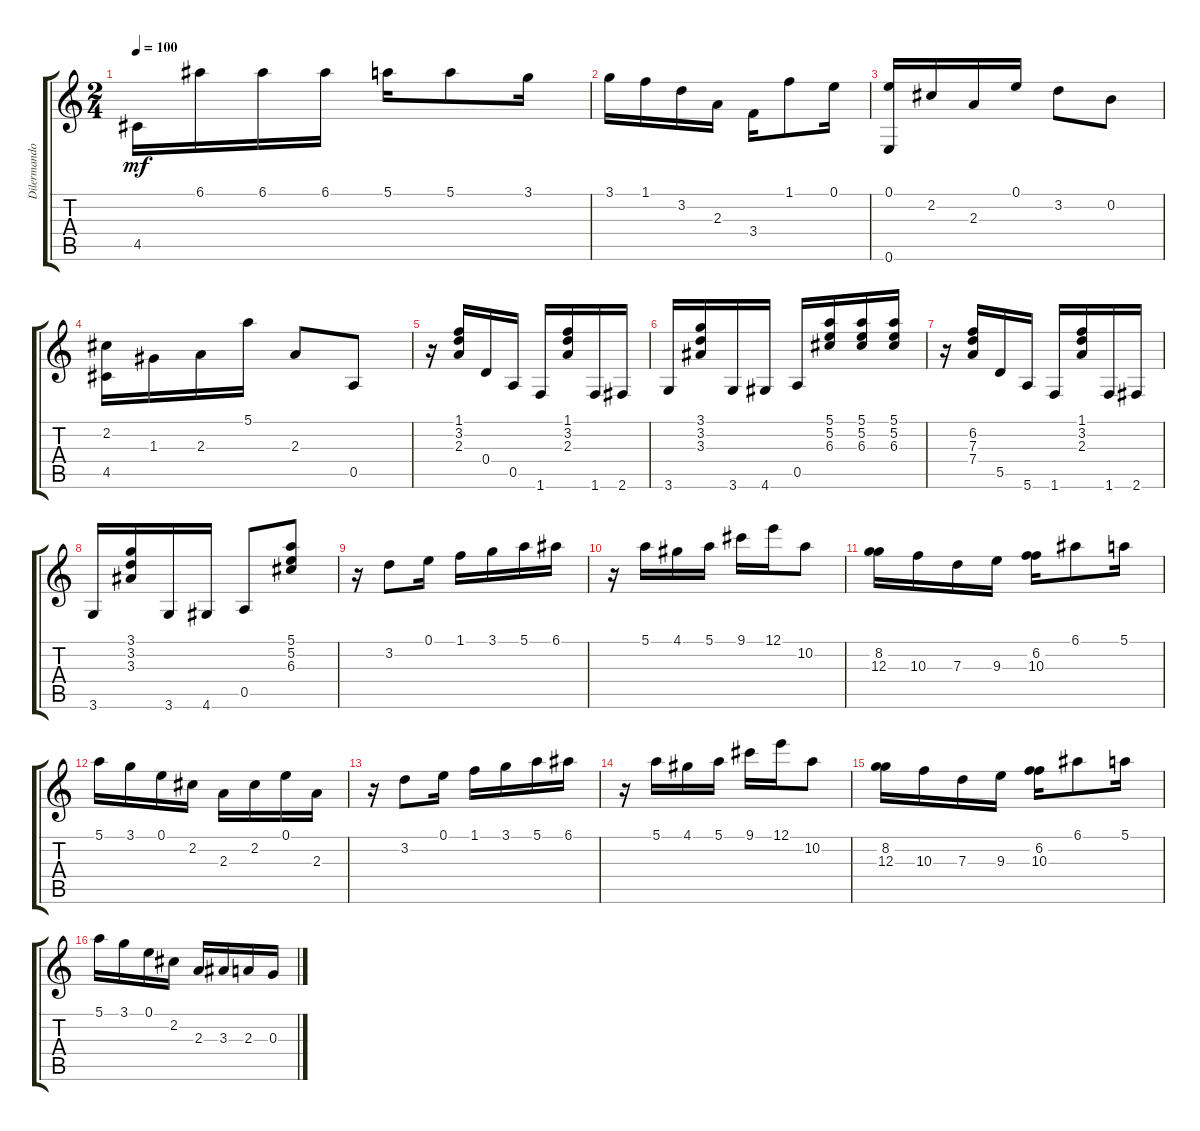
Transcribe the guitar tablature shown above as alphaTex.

\track ("Dilermando Reis" "Dilermando") {instrument acousticguitarnylon}
\staff {score tabs}
\tuning (E4 B3 G3 D3 A2 E2) {hide}
\ts (2 4)
\tempo 100
\clef g2
\ks c
4.5.16{dy mf} 6.1.16 6.1.16 6.1.16 5.1.16 5.1.8 3.1.16 |
3.1.16 1.1.16 3.2.16 2.3.16 3.4.16 1.1.8 0.1.16 |
(0.1 0.6).16 2.2.16 2.3.16 0.1.16 3.2.8 0.2.8 |
(2.2 4.5).16 1.3.16 2.3.16 5.1.16 2.3.8 0.5.8 |
r.16 (1.1 3.2 2.3).16 0.4.16 0.5.16 1.6.16 (1.1 3.2 2.3).16 1.6.16 2.6.16 |
3.6.16 (3.1 3.2 3.3).16 3.6.16 4.6.16 0.5.16 (5.1 5.2 6.3).16 (5.1 5.2 6.3).16 (5.1 5.2 6.3).16 |
r.16 (6.2 7.3 7.4).16 5.5.16 5.6.16 1.6.16 (1.1 3.2 2.3).16 1.6.16 2.6.16 |
3.6.16 (3.1 3.2 3.3).16 3.6.16 4.6.16 0.5.8 (5.1 5.2 6.3).8 |
r.16 3.2.8 0.1.16 1.1.16 3.1.16 5.1.16 6.1.16 |
r.16 5.1.16 4.1.16 5.1.16 9.1.16 12.1.16 10.2.8 |
(8.2 12.3).16 10.3.16 7.3.16 9.3.16 (6.2 10.3).16 6.1.8 5.1.16 |
5.1.16 3.1.16 0.1.16 2.2.16 2.3.16 2.2.16 0.1.16 2.3.16 |
r.16 3.2.8 0.1.16 1.1.16 3.1.16 5.1.16 6.1.16 |
r.16 5.1.16 4.1.16 5.1.16 9.1.16 12.1.16 10.2.8 |
(8.2 12.3).16 10.3.16 7.3.16 9.3.16 (6.2 10.3).16 6.1.8 5.1.16 |
5.1.16 3.1.16 0.1.16 2.2.16 2.3.16 3.3.16 2.3.16 0.3.16
